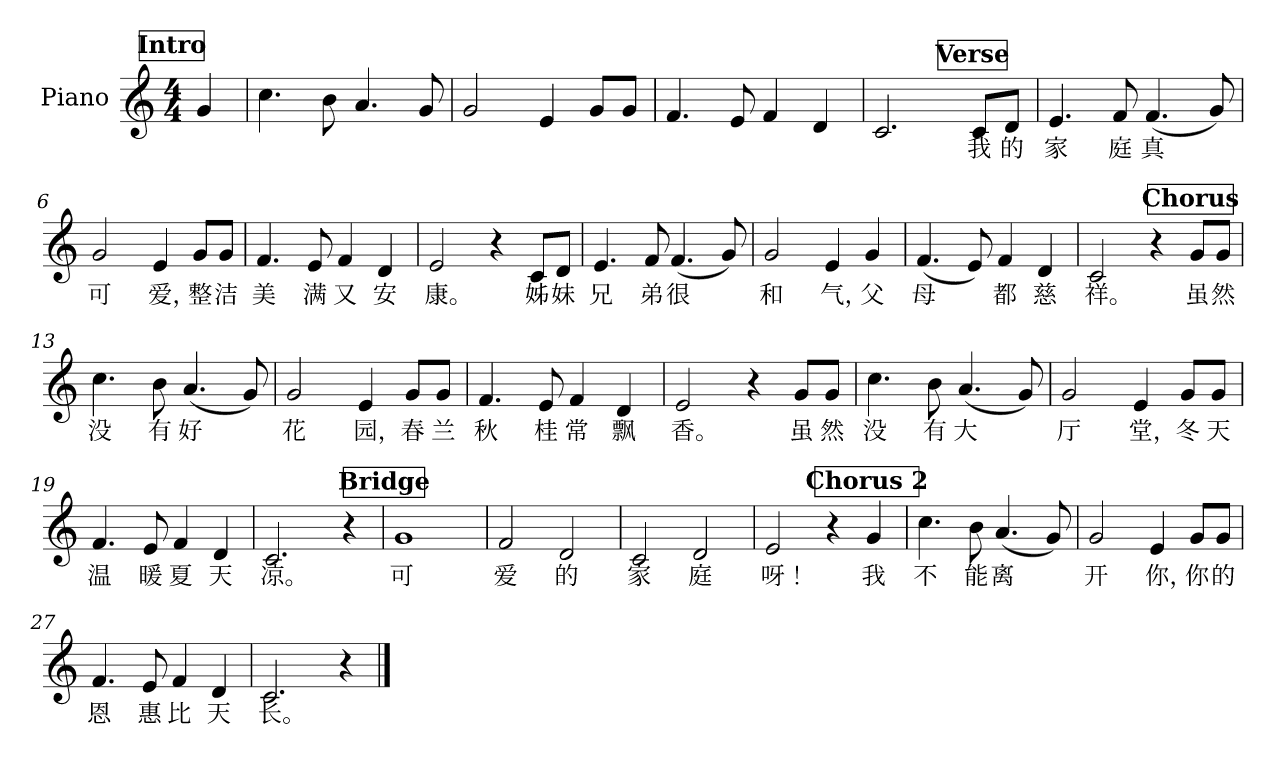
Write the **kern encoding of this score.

**kern	**text
*part1	*part1
*staff1	*staff1
*I"Piano	*
*I'Pno.	*
*clefG2	*
*k[]	*
*M4/4	*
*MM120	*
!!LO:REH:place=s1:a:B:fs=14:t=Intro
=	=
4g/	.
=1	=1
4.cc\	.
8b\	.
4.a/	.
8g/	.
=2	=2
2g/	.
4e/	.
8g/L	.
8g/J	.
=3	=3
4.f/	.
8e/	.
4f/	.
4d/	.
!!LO:REH:place=s1:a:B:fs=14:t=Verse:qo=3
=4	=4
2.c/	.
8c/L	我
8d/J	的
!!LO:LB:g=z
=5	=5
4.e/	家
8f/	庭
(4.f/	真
8g/)	.
=6	=6
2g/	可
4e/	爱，
8g/L	整
8g/J	洁
=7	=7
4.f/	美
8e/	满
4f/	又
4d/	安
=8	=8
2e/	康。
4r	.
8c/L	姊
8d/J	妹
!!LO:LB:g=z
=9	=9
4.e/	兄
8f/	弟
(4.f/	很
8g/)	.
=10	=10
2g/	和
4e/	气，
4g/	父
=11	=11
(4.f/	母
8e/)	.
4f/	都
4d/	慈
!!LO:REH:place=s1:a:B:fs=14:t=Chorus:qo=3
=12	=12
2c/	祥。
4r	.
8g/L	虽
8g/J	然
!!LO:LB:g=z
=13	=13
4.cc\	没
8b\	有
(4.a/	好
8g/)	.
=14	=14
2g/	花
4e/	园，
8g/L	春
8g/J	兰
=15	=15
4.f/	秋
8e/	桂
4f/	常
4d/	飘
=16	=16
2e/	香。
4r	.
8g/L	虽
8g/J	然
!!LO:LB:g=z
=17	=17
4.cc\	没
8b\	有
(4.a/	大
8g/)	.
=18	=18
2g/	厅
4e/	堂，
8g/L	冬
8g/J	天
=19	=19
4.f/	温
8e/	暖
4f/	夏
4d/	天
=20	=20
2.c/	凉。
4r	.
!!LO:PB:g=z
!!LO:REH:place=s1:a:B:fs=14:t=Bridge
=21	=21
1g	可
=22	=22
2f/	爱
2d/	的
=23	=23
2c/	家
2d/	庭
!!LO:REH:place=s1:a:B:fs=14:t=Chorus 2:qo=3
=24	=24
2e/	呀！
4r	.
4g/	我
!!LO:LB:g=z
=25	=25
4.cc\	不
8b\	能
(4.a/	离
8g/)	.
=26	=26
2g/	开
4e/	你，
8g/L	你
8g/J	的
=27	=27
4.f/	恩
8e/	惠
4f/	比
4d/	天
=28	=28
2.c/	长。
4r	.
==	==
*-	*-
